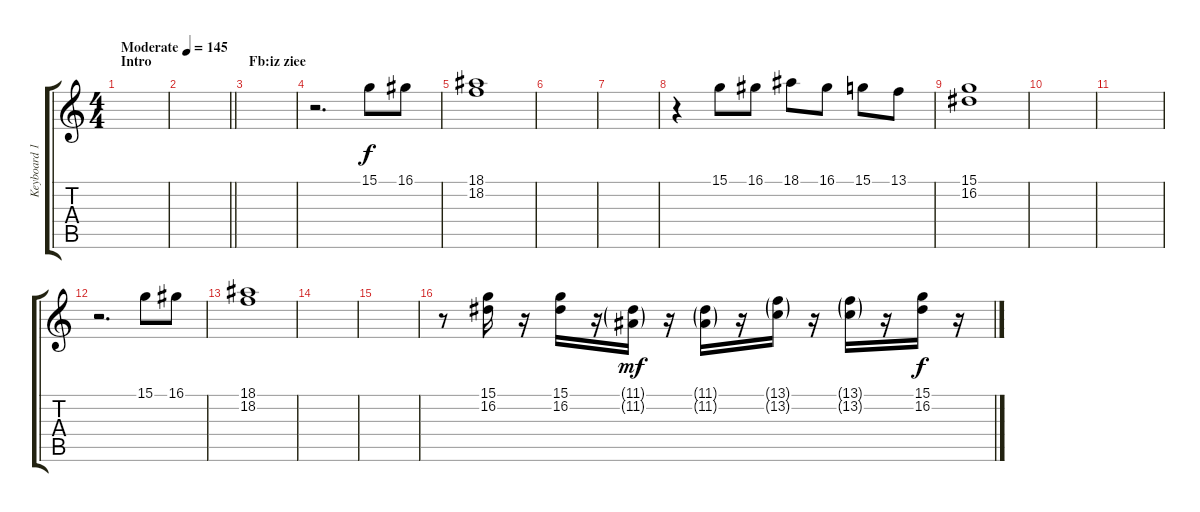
\track ("Keyboard 1" "Keyboard 1") {instrument flute}
\staff {score tabs}
\tuning (E4 B3 G3 D3 A2 E2) {hide}
\ts (4 4)
\section ("" "Intro")
\tempo (145 "Moderate")
\clef g2
\ks c
|
\barLineRight lightlight
|
\section ("" "Fb:iz ziee")
|
r.2{d} 15.1.8 16.1.8 |
(18.1 18.2).1 |
|
|
r.4 15.1.8 16.1.8 18.1.8 16.1.8 15.1.8 13.1.8 |
(15.1 16.2).1 |
|
|
r.2{d} 15.1.8 16.1.8 |
(18.1 18.2).1 |
|
|
r.8 (15.1 16.2).16 r.16 (15.1 16.2).16 r.16 (11.1{g} 11.2{g}).16{dy mf} r.16 (11.1{g} 11.2{g}).16 r.16 (13.1{g} 13.2{g}).16 r.16 (13.1{g} 13.2{g}).16 r.16 (15.1 16.2).16{dy f} r.16
